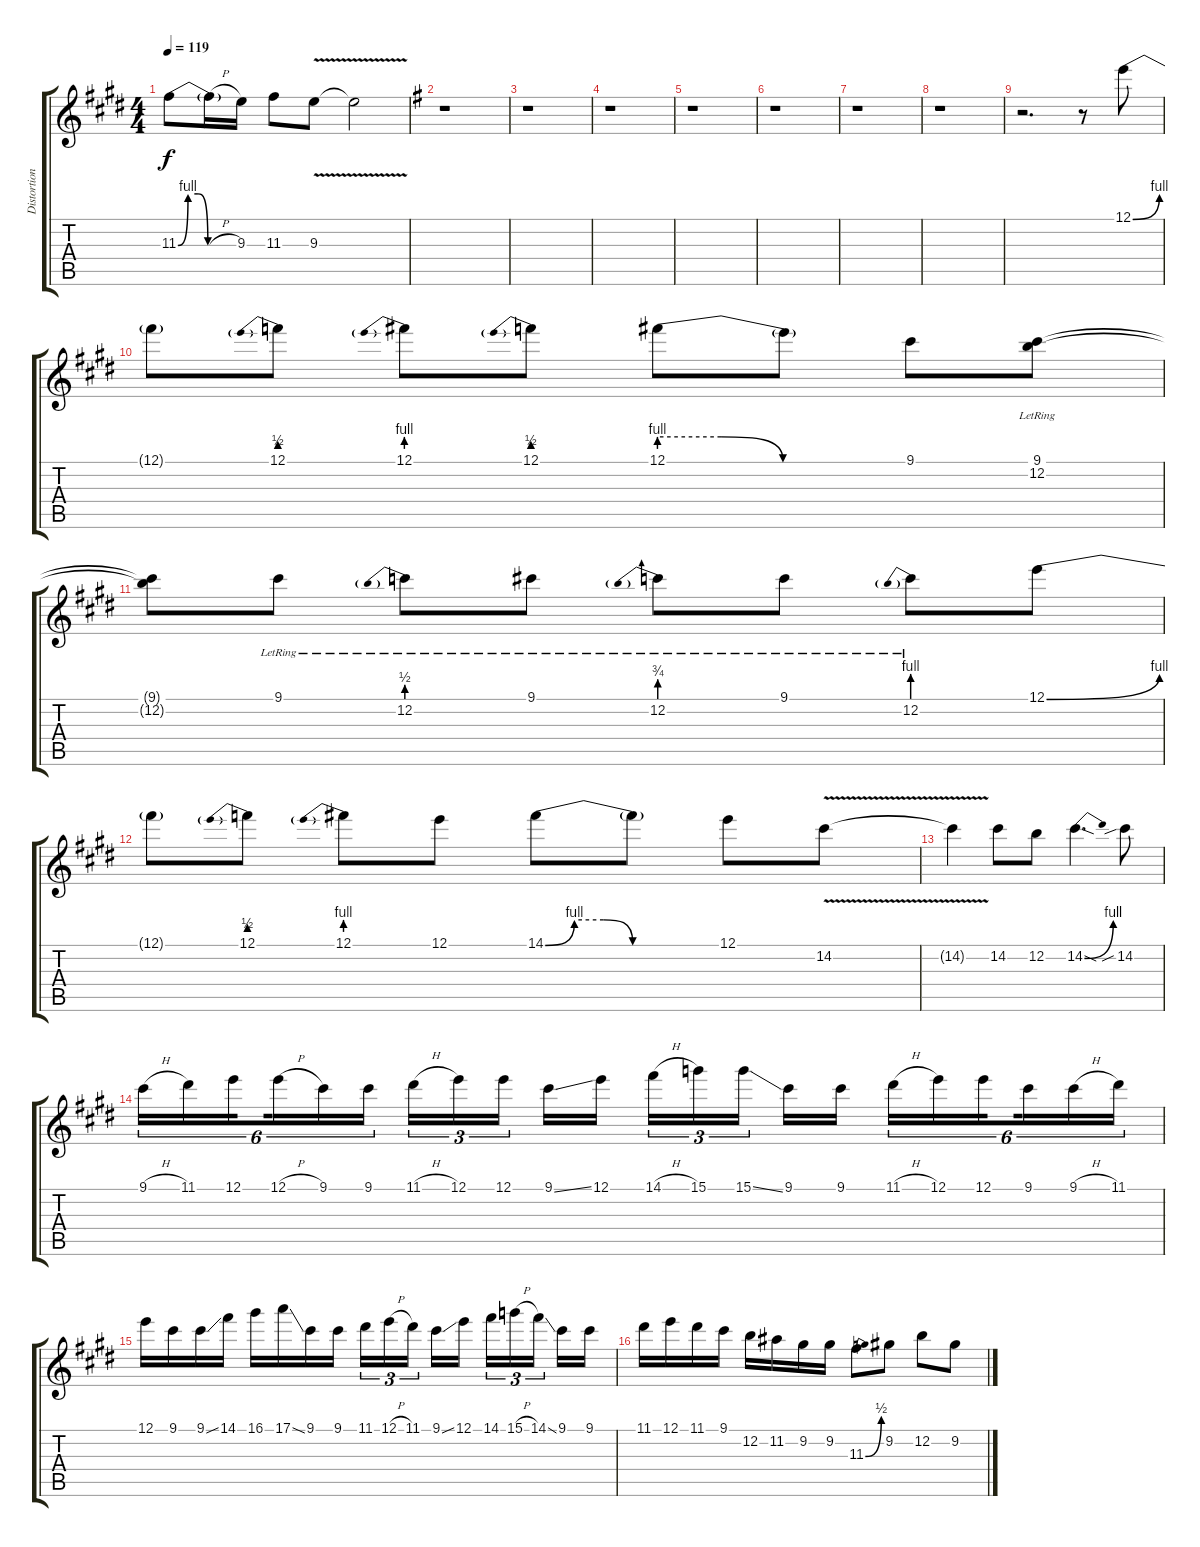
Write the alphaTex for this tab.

\track ("Distortion w/ Wah-wah" "Distortion") {instrument distortionguitar}
\staff {score tabs}
\tuning (E4 B3 G3 D3 A2 E2) {hide}
\ts (4 4)
\tempo 119
\clef g2
\ks e
11.3{be (custom 0 0 10 4 20 4 30 0 60 0)}.8{dy f} 11.3{h t}.16 9.3.16 11.3.8 9.3{v}.8 9.3{t}.2 |
\ks g
r.1 |
r.1 |
r.1 |
r.1 |
r.1 |
r.1 |
r.1 |
r.2{d} r.8 12.1{be (bend 0 0 60 4)}.8 |
\ks e
12.1{t}.8 12.1{be (prebend 0 2 60 2)}.8 12.1{be (prebend 0 4 60 4)}.8 12.1{be (prebend 0 2 60 2)}.8 12.1{be (custom 0 4 15 4 30 0 60 0)}.8 12.1{t}.8 9.1.8 (9.1{lr} 12.2{lr}).8 |
(9.1{t} 12.2{t}).8 9.1{lr}.8 12.2{be (prebend 0 2 60 2) lr}.8 9.1{lr}.8 12.2{be (prebend 0 3 60 3) lr}.8 9.1{lr}.8 12.2{be (prebend 0 4 60 4) lr}.8 12.1{be (bend 0 0 60 4)}.8 |
12.1{t}.8 12.1{be (prebend 0 2 60 2)}.8 12.1{be (prebend 0 4 60 4)}.8 12.1.8 14.1{be (custom 0 0 10 4 20 4 30 0 60 0)}.8 14.1{t}.8 12.1.8 14.2{v}.8 |
14.2{t}.4 14.2.8 12.2.8 14.2{be (bend 0 0 60 4) sod}.4{d} 14.2{sib}.8 |
9.1{h}.16{tu (6 4)} 11.1.16{tu (6 4)} 12.1.16{tu (6 4) beam splitsecondary} 12.1{h}.16{tu (6 4)} 9.1.16{tu (6 4)} 9.1.16{tu (6 4)} 11.1{h}.16{tu (3 2)} 12.1.16{tu (3 2)} 12.1.16{tu (3 2) beam splitsecondary} 9.1{ss}.16 12.1.16 14.1{h}.16{tu (3 2)} 15.1.16{tu (3 2)} 15.1{ss}.16{tu (3 2) beam splitsecondary} 9.1.16 9.1.16 11.1{h}.16{tu (6 4)} 12.1.16{tu (6 4)} 12.1.16{tu (6 4) beam splitsecondary} 9.1.16{tu (6 4)} 9.1{h}.16{tu (6 4)} 11.1.16{tu (6 4)} |
12.1.16 9.1.16 9.1{ss}.16 14.1.16 16.1.16 17.1{ss}.16 9.1.16 9.1.16 11.1.16{tu (3 2)} 12.1{h}.16{tu (3 2)} 11.1.16{tu (3 2) beam splitsecondary} 9.1{ss}.16 12.1.16 14.1.16{tu (3 2)} 15.1{h}.16{tu (3 2)} 14.1{ss}.16{tu (3 2) beam splitsecondary} 9.1.16 9.1.16 |
11.1.16 12.1.16 11.1.16 9.1.16 12.2.16 11.2.16 9.2.16 9.2.16 11.3{be (bend 0 0 60 2)}.8 9.2.8 12.2.8 9.2.8
